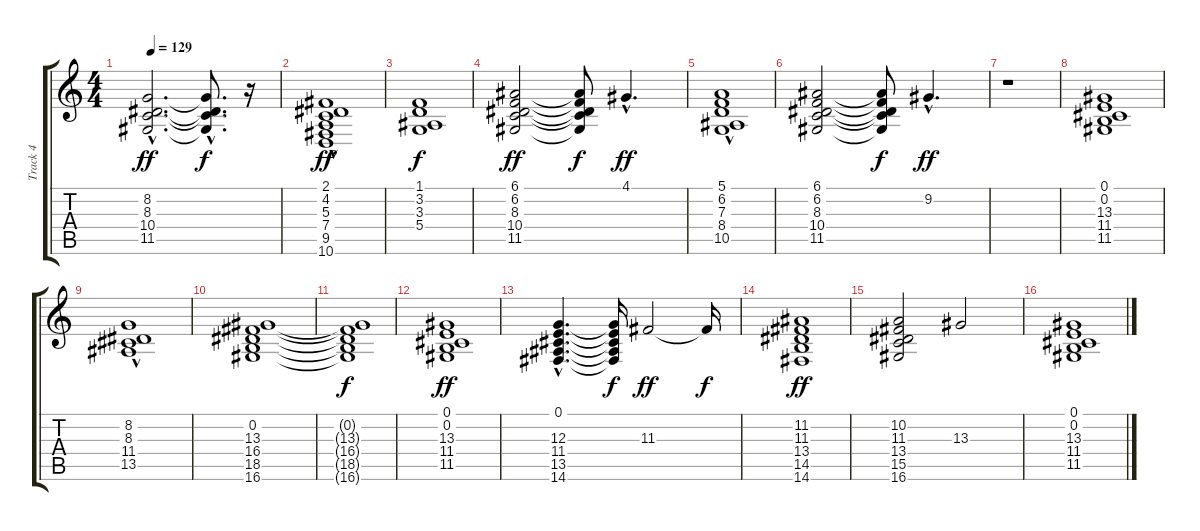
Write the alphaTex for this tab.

\track ("Track 4" "Track 4") {instrument stringensemble1}
\staff {score tabs}
\tuning (E4 B3 G3 D3 A2 E2) {hide}
\ts (4 4)
\tempo 129
\clef g2
\ks c
(8.2{hac} 8.3{hac} 10.4{hac} 11.5{hac}).2{d dy ff} (8.2{hac t} 8.3{hac t} 10.4{hac t} 11.5{hac t}).8{d dy f} r.16 |
(2.1{hac} 4.2{hac} 5.3{hac} 7.4{hac} 9.5{hac} 10.6).1{dy ff} |
(1.1 3.2 3.3 5.4).1{dy f} |
(6.1 6.2 8.3 10.4 11.5).2{dy ff} (6.1{t} 6.2{t} 8.3{t} 10.4{t} 11.5{t}).8{dy f} 4.1{hac}.4{d dy ff} |
(5.1{hac} 6.2 7.3{hac} 8.4{hac} 10.5).1 |
(6.1 6.2 8.3 10.4 11.5).2 (6.1{t} 6.2{t} 8.3{t} 10.4{t} 11.5{t}).8{dy f} 9.2{hac}.4{d dy ff} |
r.1 |
(0.1 0.2 13.3 11.4 11.5).1 |
(8.2{hac} 8.3{hac} 11.4{hac} 13.5).1 |
(0.2 13.3 16.4 18.5 16.6).1 |
(0.2{t} 13.3{t} 16.4{t} 18.5{t} 16.6{t}).1{dy f} |
(0.1 0.2 13.3 11.4 11.5).1{dy ff} |
(0.1{hac} 12.3{hac} 11.4{hac} 13.5{hac} 14.6{hac}).4{d} (0.1{t} 12.3{t} 11.4{t} 13.5{t} 14.6{t}).16{dy f} 11.3.2{dy ff} 11.3{t}.16{dy f} |
(11.2 11.3 13.4 14.5 14.6).1{dy ff} |
(10.2 11.3 13.4 15.5 16.6).2 13.3.2 |
(0.1 0.2 13.3 11.4 11.5).1
